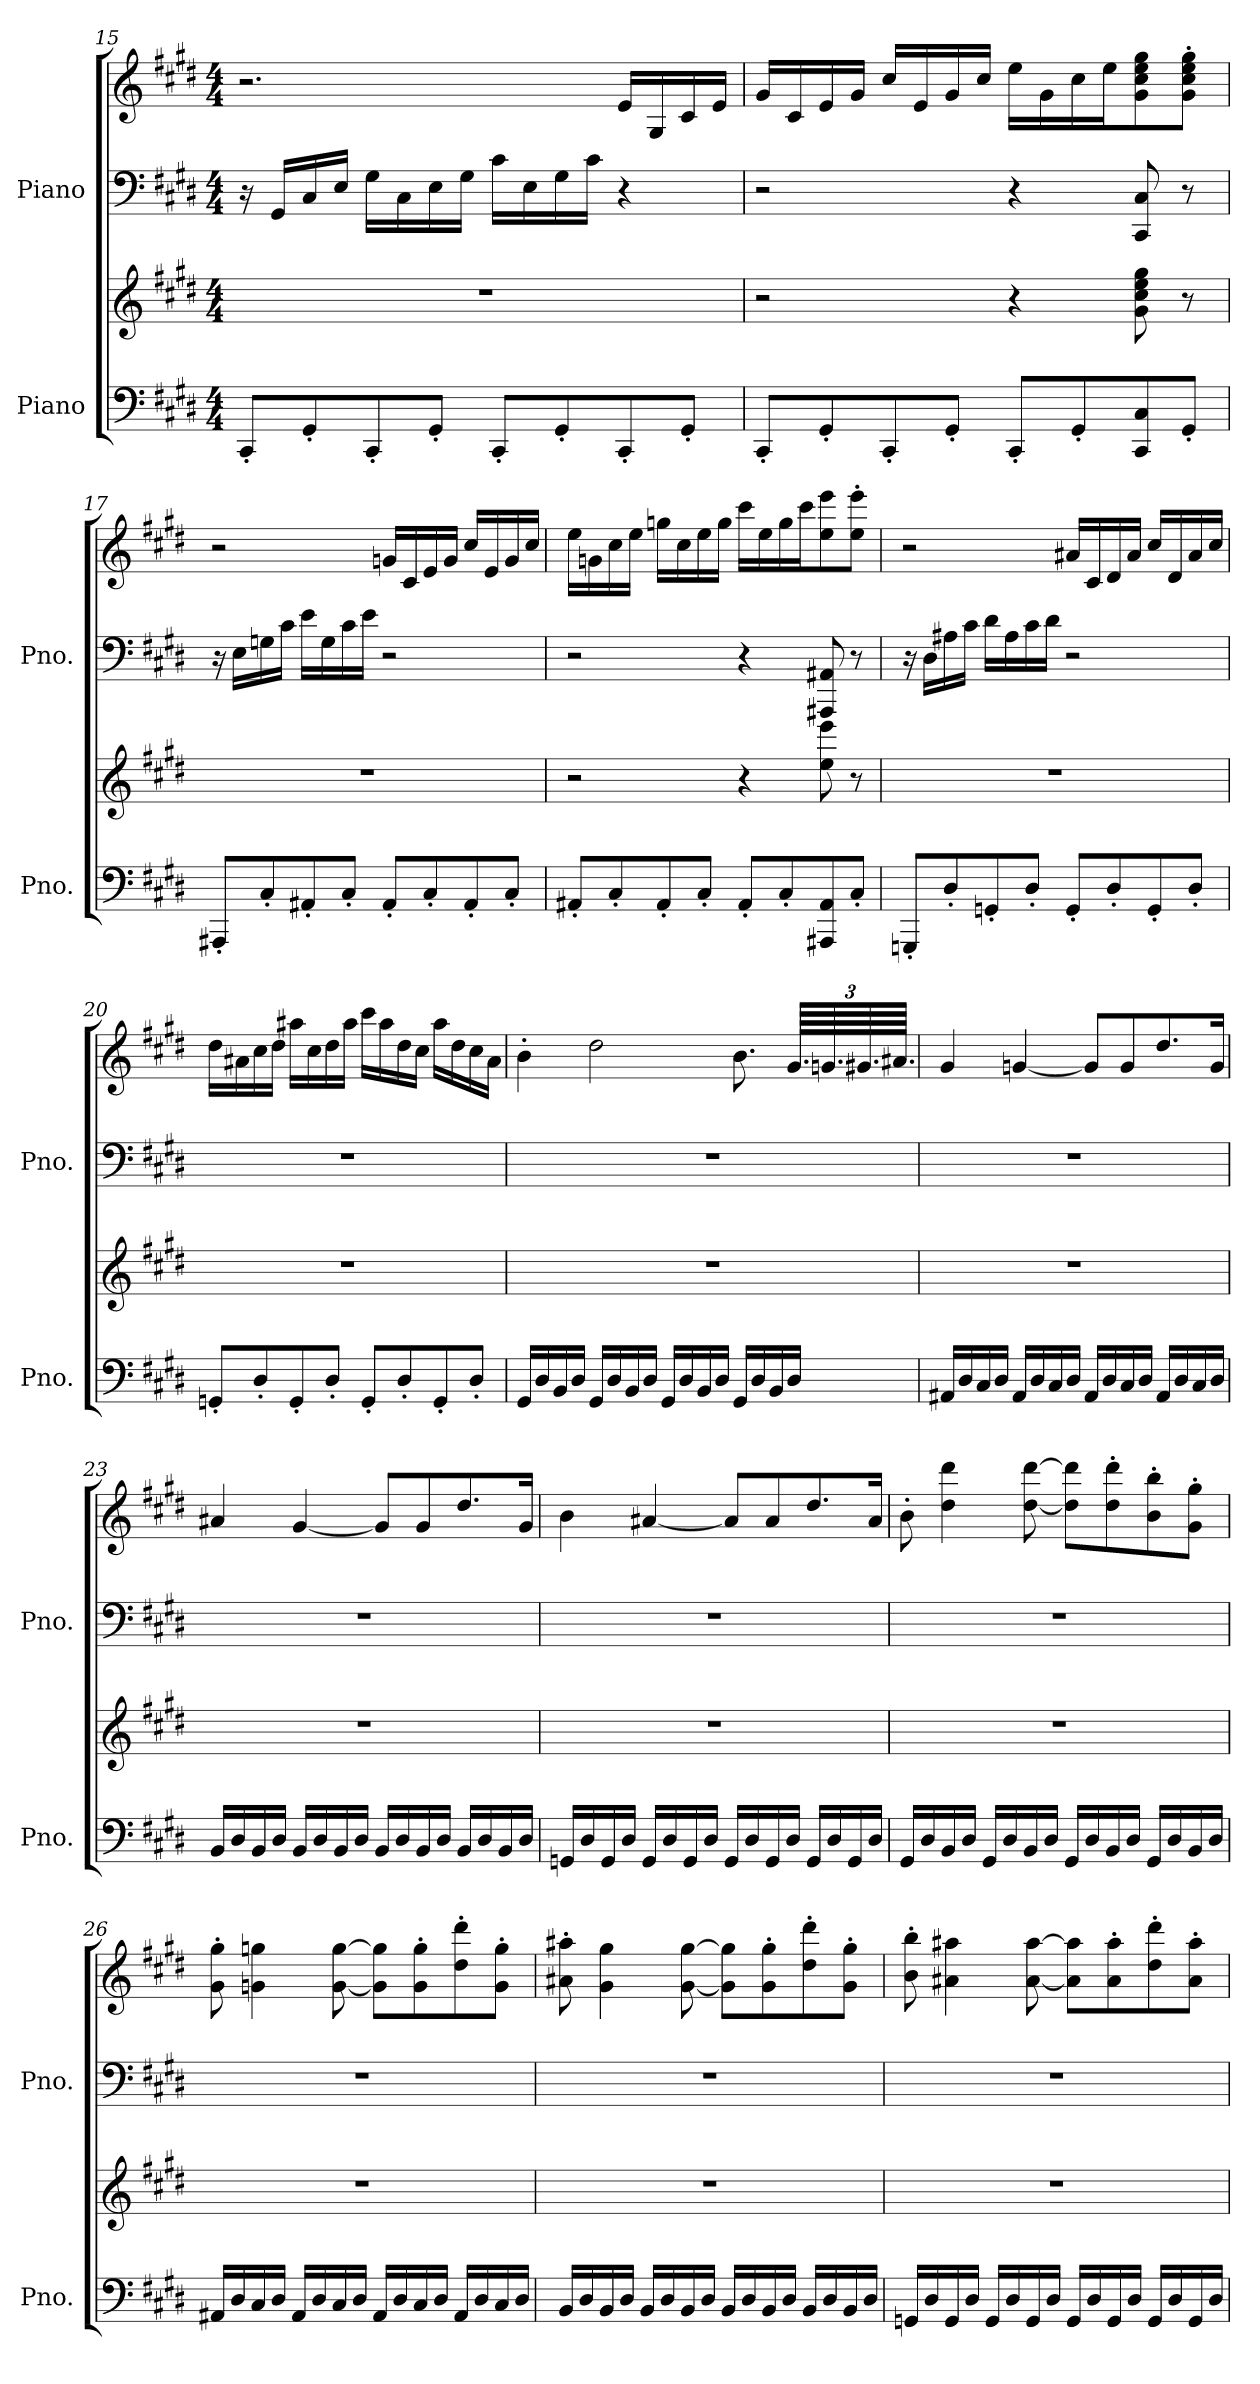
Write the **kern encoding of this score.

**kern	**kern	**kern	**kern
*part2	*part2	*part1	*part1
*staff4	*staff3	*staff2	*staff1
*I"Piano	*	*I"Piano	*
*I'Pno.	*	*I'Pno.	*
*clefF4	*clefG2	*clefF4	*clefG2
*k[f#c#g#d#]	*k[f#c#g#d#]	*k[f#c#g#d#]	*k[f#c#g#d#]
*E:	*E:	*E:	*E:
*M4/4	*M4/4	*M4/4	*M4/4
=15	=15	=15	=15
8CC#'/L	1r	16r	2.r
.	.	16GG#/LL	.
8GG#'/	.	16C#/	.
.	.	16E/JJ	.
8CC#'/	.	16G#\LL	.
.	.	16C#\	.
8GG#'/J	.	16E\	.
.	.	16G#\JJ	.
8CC#'/L	.	16c#\LL	.
.	.	16E\	.
8GG#'/	.	16G#\	.
.	.	16c#\JJ	.
8CC#'/	.	4r	16e/LL
.	.	.	16G#/
8GG#'/J	.	.	16c#/
.	.	.	16e/JJ
!!LO:LB:g=z
=16	=16	=16	=16
8CC#'/L	2r	2r	16g#/LL
.	.	.	16c#/
8GG#'/	.	.	16e/
.	.	.	16g#/JJ
8CC#'/	.	.	16cc#/LL
.	.	.	16e/
8GG#'/J	.	.	16g#/
.	.	.	16cc#/JJ
8CC#'/L	4r	4r	16ee\LL
.	.	.	16g#\
8GG#'/	.	.	16cc#\
.	.	.	16ee\J
8CC#/ 8C#/	8g#\ 8cc#\ 8ee\ 8gg#\	8CC#/ 8C#/	8g#\ 8cc#\ 8ee\ 8gg#\
8GG#'/J	8r	8r	8g#\' 8cc#\' 8ee\' 8gg#\'J
=17	=17	=17	=17
8AAA#X'/L	1r	16r	2r
.	.	16E\LL	.
8C#'/	.	16Gn\	.
.	.	16c#\JJ	.
8AA#X'/	.	16e\LL	.
.	.	16G\	.
8C#'/J	.	16c#\	.
.	.	16e\JJ	.
8AA#'/L	.	2r	16gn/LL
.	.	.	16c#/
8C#'/	.	.	16e/
.	.	.	16g/JJ
8AA#'/	.	.	16cc#/LL
.	.	.	16e/
8C#'/J	.	.	16g/
.	.	.	16cc#/JJ
!!LO:PB:g=z
=18	=18	=18	=18
8AA#X'/L	2r	2r	16ee\LL
.	.	.	16gn\
8C#'/	.	.	16cc#\
.	.	.	16ee\JJ
8AA#'/	.	.	16ggn\LL
.	.	.	16cc#\
8C#'/J	.	.	16ee\
.	.	.	16gg\JJ
8AA#'/L	4r	4r	16ccc#\LL
.	.	.	16ee\
8C#'/	.	.	16gg\
.	.	.	16ccc#\J
8AAA#X/ 8AA#/	8ee\ 8eee\	8AAA#X/ 8AA#X/	8ee\ 8eee\
8C#'/J	8r	8r	8ee\' 8eee\'J
=19	=19	=19	=19
8GGGn'/L	1r	16r	2r
.	.	16D#\LL	.
8D#'/	.	16A#X\	.
.	.	16c#\JJ	.
8GGn'/	.	16d#\LL	.
.	.	16A#\	.
8D#'/J	.	16c#\	.
.	.	16d#\JJ	.
8GG'/L	.	2r	16a#X/LL
.	.	.	16c#/
8D#'/	.	.	16d#/
.	.	.	16a#/JJ
8GG'/	.	.	16cc#/LL
.	.	.	16d#/
8D#'/J	.	.	16a#/
.	.	.	16cc#/JJ
!!LO:LB:g=z
=20	=20	=20	=20
8GGn'/L	1r	1r	16dd#\LL
.	.	.	16a#X\
8D#'/	.	.	16cc#\
.	.	.	16dd#\JJ
8GG'/	.	.	16aa#X\LL
.	.	.	16cc#\
8D#'/J	.	.	16dd#\
.	.	.	16aa#\JJ
8GG'/L	.	.	16ccc#\LL
.	.	.	16aa#\
8D#'/	.	.	16dd#\
.	.	.	16cc#\JJ
8GG'/	.	.	16aa#\LL
.	.	.	16dd#\
8D#'/J	.	.	16cc#\
.	.	.	16a#\JJ
=21	=21	=21	=21
16GG#/LL	1r	1r	4b'\
16D#/	.	.	.
16BB/	.	.	.
16D#/JJ	.	.	.
16GG#/LL	.	.	2dd#\
16D#/	.	.	.
16BB/	.	.	.
16D#/JJ	.	.	.
16GG#/LL	.	.	.
16D#/	.	.	.
16BB/	.	.	.
16D#/JJ	.	.	.
16GG#/LL	.	.	8.b\
16D#/	.	.	.
16BB/	.	.	.
*	*	*	*Xbrackettup
16D#/JJ	.	.	96.g#/LLLL
.	.	.	96.gn/
.	.	.	96.g#X/
.	.	.	96.a#X/JJJJ
!!LO:LB:g=z
=22	=22	=22	=22
16AA#X/LL	1r	1r	4g#/
16D#/	.	.	.
16C#/	.	.	.
16D#/JJ	.	.	.
16AA#/LL	.	.	[4gn/
16D#/	.	.	.
16C#/	.	.	.
16D#/JJ	.	.	.
16AA#/LL	.	.	8g/L]
16D#/	.	.	.
16C#/	.	.	8g/
16D#/JJ	.	.	.
16AA#/LL	.	.	8.dd#/
16D#/	.	.	.
16C#/	.	.	.
16D#/JJ	.	.	16g/Jk
=23	=23	=23	=23
16BB/LL	1r	1r	4a#X/
16D#/	.	.	.
16BB/	.	.	.
16D#/JJ	.	.	.
16BB/LL	.	.	[4g#/
16D#/	.	.	.
16BB/	.	.	.
16D#/JJ	.	.	.
16BB/LL	.	.	8g#/L]
16D#/	.	.	.
16BB/	.	.	8g#/
16D#/JJ	.	.	.
16BB/LL	.	.	8.dd#/
16D#/	.	.	.
16BB/	.	.	.
16D#/JJ	.	.	16g#/Jk
!!LO:PB:g=z
=24	=24	=24	=24
16GGn/LL	1r	1r	4b\
16D#/	.	.	.
16GG/	.	.	.
16D#/JJ	.	.	.
16GG/LL	.	.	[4a#X/
16D#/	.	.	.
16GG/	.	.	.
16D#/JJ	.	.	.
16GG/LL	.	.	8a#/L]
16D#/	.	.	.
16GG/	.	.	8a#/
16D#/JJ	.	.	.
16GG/LL	.	.	8.dd#/
16D#/	.	.	.
16GG/	.	.	.
16D#/JJ	.	.	16a#/Jk
=25	=25	=25	=25
16GG#/LL	1r	1r	8b'\
16D#/	.	.	.
16BB/	.	.	4dd#\ 4ddd#\
16D#/JJ	.	.	.
16GG#/LL	.	.	.
16D#/	.	.	.
16BB/	.	.	[8dd#\ [8ddd#\
16D#/JJ	.	.	.
16GG#/LL	.	.	8dd#\] 8ddd#\]L
16D#/	.	.	.
16BB/	.	.	8dd#\' 8ddd#\'
16D#/JJ	.	.	.
16GG#/LL	.	.	8b\' 8bb\'
16D#/	.	.	.
16BB/	.	.	8g#\' 8gg#\'J
16D#/JJ	.	.	.
!!LO:LB:g=z
=26	=26	=26	=26
16AA#X/LL	1r	1r	8g#\' 8gg#\'
16D#/	.	.	.
16C#/	.	.	4gn\ 4ggn\
16D#/JJ	.	.	.
16AA#/LL	.	.	.
16D#/	.	.	.
16C#/	.	.	[8g\ [8gg\
16D#/JJ	.	.	.
16AA#/LL	.	.	8g\] 8gg\]L
16D#/	.	.	.
16C#/	.	.	8g\' 8gg\'
16D#/JJ	.	.	.
16AA#/LL	.	.	8dd#\' 8ddd#\'
16D#/	.	.	.
16C#/	.	.	8g\' 8gg\'J
16D#/JJ	.	.	.
=27	=27	=27	=27
16BB/LL	1r	1r	8a#X\' 8aa#X\'
16D#/	.	.	.
16BB/	.	.	4g#\ 4gg#\
16D#/JJ	.	.	.
16BB/LL	.	.	.
16D#/	.	.	.
16BB/	.	.	[8g#\ [8gg#\
16D#/JJ	.	.	.
16BB/LL	.	.	8g#\] 8gg#\]L
16D#/	.	.	.
16BB/	.	.	8g#\' 8gg#\'
16D#/JJ	.	.	.
16BB/LL	.	.	8dd#\' 8ddd#\'
16D#/	.	.	.
16BB/	.	.	8g#\' 8gg#\'J
16D#/JJ	.	.	.
!!LO:LB:g=z
=28	=28	=28	=28
16GGn/LL	1r	1r	8b\' 8bb\'
16D#/	.	.	.
16GG/	.	.	4a#X\ 4aa#X\
16D#/JJ	.	.	.
16GG/LL	.	.	.
16D#/	.	.	.
16GG/	.	.	[8a#\ [8aa#\
16D#/JJ	.	.	.
16GG/LL	.	.	8a#\] 8aa#\]L
16D#/	.	.	.
16GG/	.	.	8a#\' 8aa#\'
16D#/JJ	.	.	.
16GG/LL	.	.	8dd#\' 8ddd#\'
16D#/	.	.	.
16GG/	.	.	8a#\' 8aa#\'J
16D#/JJ	.	.	.
=	=	=	=
*-	*-	*-	*-
